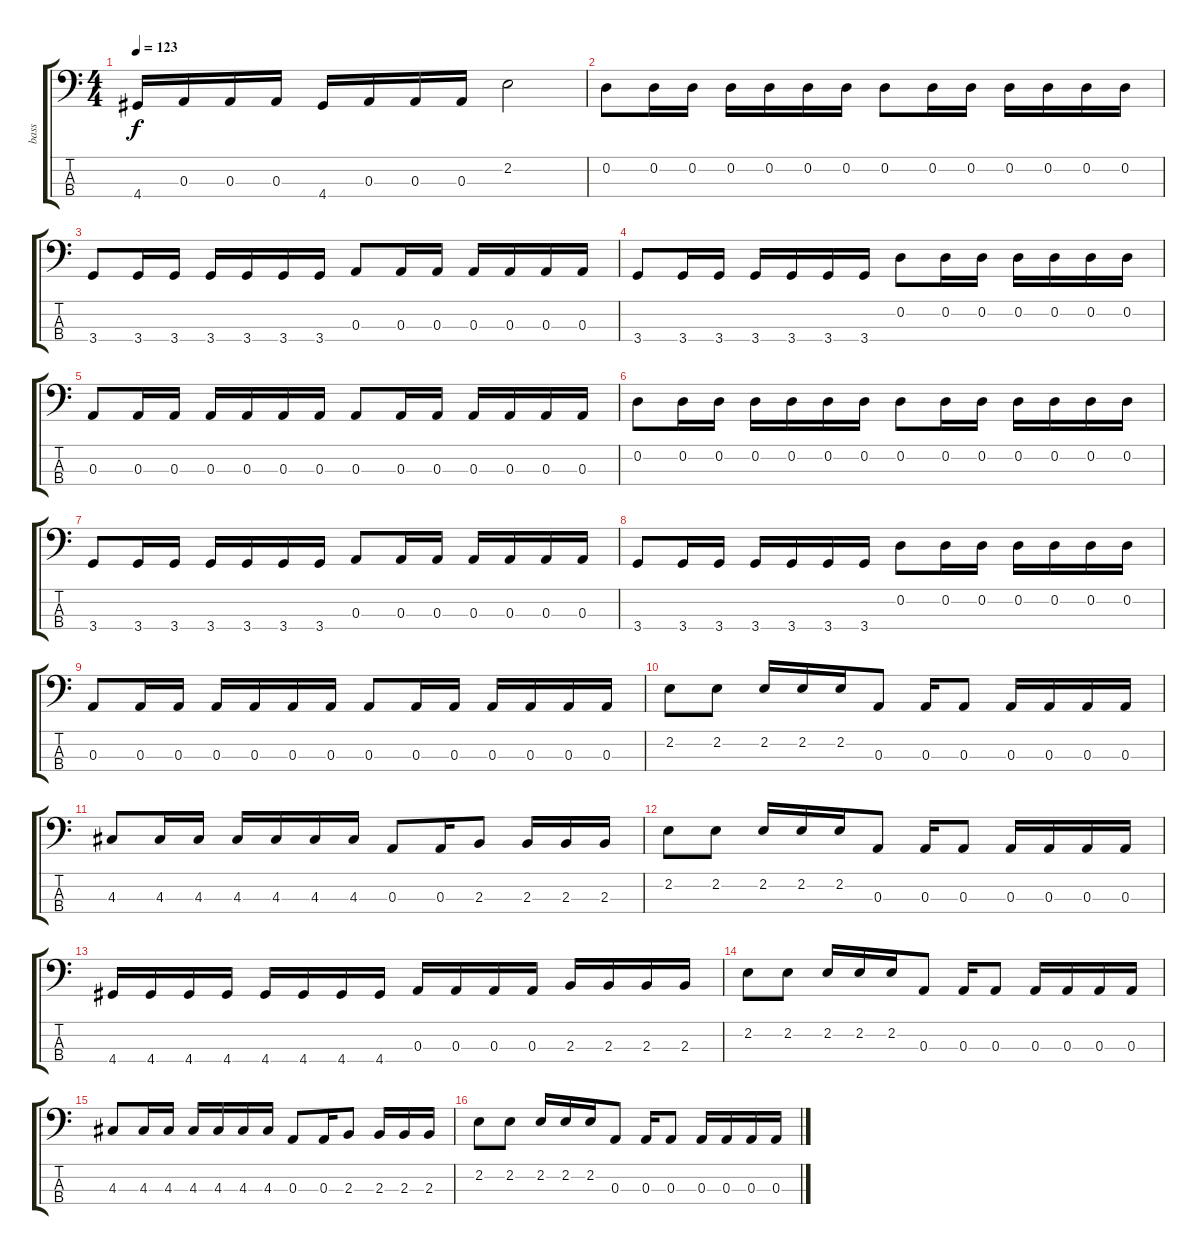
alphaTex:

\track ("bass" "bass") {instrument electricbassfinger}
\staff {score tabs}
\tuning (G2 D2 A1 E1) {hide}
\ts (4 4)
\tempo 123
\clef f4
\ks c
4.4.16{dy f} 0.3.16 0.3.16 0.3.16 4.4.16 0.3.16 0.3.16 0.3.16 2.2.2 |
0.2.8 0.2.16 0.2.16 0.2.16 0.2.16 0.2.16 0.2.16 0.2.8 0.2.16 0.2.16 0.2.16 0.2.16 0.2.16 0.2.16 |
3.4.8 3.4.16 3.4.16 3.4.16 3.4.16 3.4.16 3.4.16 0.3.8 0.3.16 0.3.16 0.3.16 0.3.16 0.3.16 0.3.16 |
3.4.8 3.4.16 3.4.16 3.4.16 3.4.16 3.4.16 3.4.16 0.2.8 0.2.16 0.2.16 0.2.16 0.2.16 0.2.16 0.2.16 |
0.3.8 0.3.16 0.3.16 0.3.16 0.3.16 0.3.16 0.3.16 0.3.8 0.3.16 0.3.16 0.3.16 0.3.16 0.3.16 0.3.16 |
0.2.8 0.2.16 0.2.16 0.2.16 0.2.16 0.2.16 0.2.16 0.2.8 0.2.16 0.2.16 0.2.16 0.2.16 0.2.16 0.2.16 |
3.4.8 3.4.16 3.4.16 3.4.16 3.4.16 3.4.16 3.4.16 0.3.8 0.3.16 0.3.16 0.3.16 0.3.16 0.3.16 0.3.16 |
3.4.8 3.4.16 3.4.16 3.4.16 3.4.16 3.4.16 3.4.16 0.2.8 0.2.16 0.2.16 0.2.16 0.2.16 0.2.16 0.2.16 |
0.3.8 0.3.16 0.3.16 0.3.16 0.3.16 0.3.16 0.3.16 0.3.8 0.3.16 0.3.16 0.3.16 0.3.16 0.3.16 0.3.16 |
2.2.8 2.2.8 2.2.16 2.2.16 2.2.16 0.3.8 0.3.16 0.3.8 0.3.16 0.3.16 0.3.16 0.3.16 |
4.3.8 4.3.16 4.3.16 4.3.16 4.3.16 4.3.16 4.3.16 0.3.8 0.3.16 2.3.8 2.3.16 2.3.16 2.3.16 |
2.2.8 2.2.8 2.2.16 2.2.16 2.2.16 0.3.8 0.3.16 0.3.8 0.3.16 0.3.16 0.3.16 0.3.16 |
4.4.16 4.4.16 4.4.16 4.4.16 4.4.16 4.4.16 4.4.16 4.4.16 0.3.16 0.3.16 0.3.16 0.3.16 2.3.16 2.3.16 2.3.16 2.3.16 |
2.2.8 2.2.8 2.2.16 2.2.16 2.2.16 0.3.8 0.3.16 0.3.8 0.3.16 0.3.16 0.3.16 0.3.16 |
4.3.8 4.3.16 4.3.16 4.3.16 4.3.16 4.3.16 4.3.16 0.3.8 0.3.16 2.3.8 2.3.16 2.3.16 2.3.16 |
2.2.8 2.2.8 2.2.16 2.2.16 2.2.16 0.3.8 0.3.16 0.3.8 0.3.16 0.3.16 0.3.16 0.3.16
